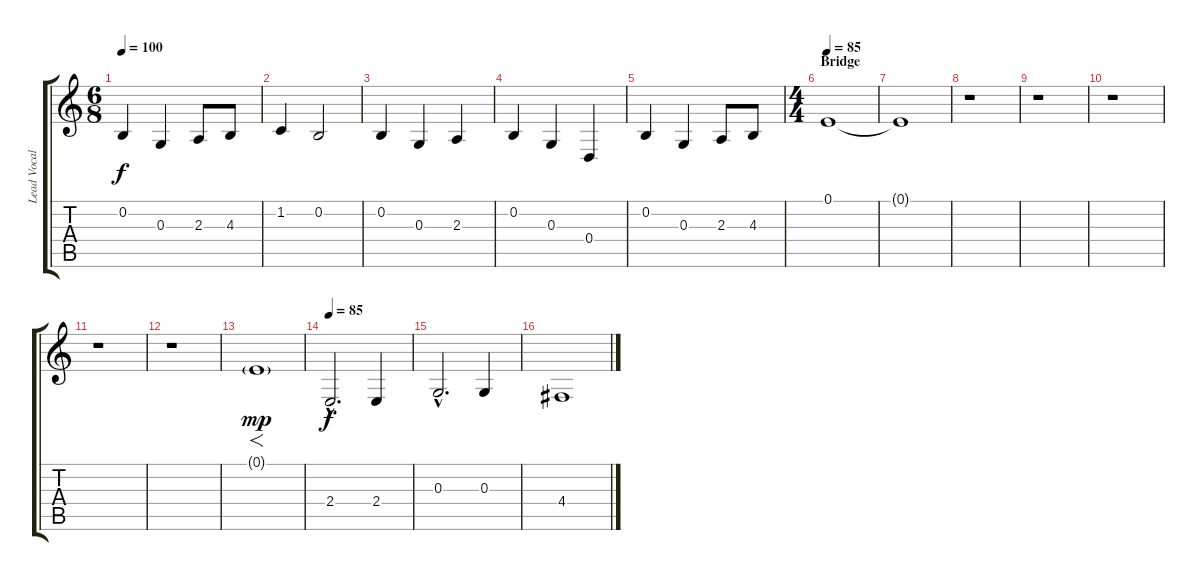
\track ("Lead Vocals" "Lead Vocal") {instrument clarinet}
\staff {score tabs}
\tuning (E4 B3 G3 D3 A2 E2) {hide}
\ts (6 8)
\tempo 100
\clef g2
\ks c
0.2.4{dy f} 0.3.4 2.3.8 4.3.8 |
1.2.4 0.2.2 |
0.2.4 0.3.4 2.3.4 |
0.2.4 0.3.4 0.4.4 |
0.2.4 0.3.4 2.3.8 4.3.8 |
\ts (4 4)
\section ("" "Bridge")
\tempo 85
0.1.1 |
0.1{t}.1 |
r.1 |
r.1 |
r.1 |
r.1 |
r.1 |
0.1{g}.1{f dy mp} |
\tempo 85
2.4{hac}.2{d dy f} 2.4.4 |
0.3{hac}.2{d} 0.3.4 |
4.4.1
